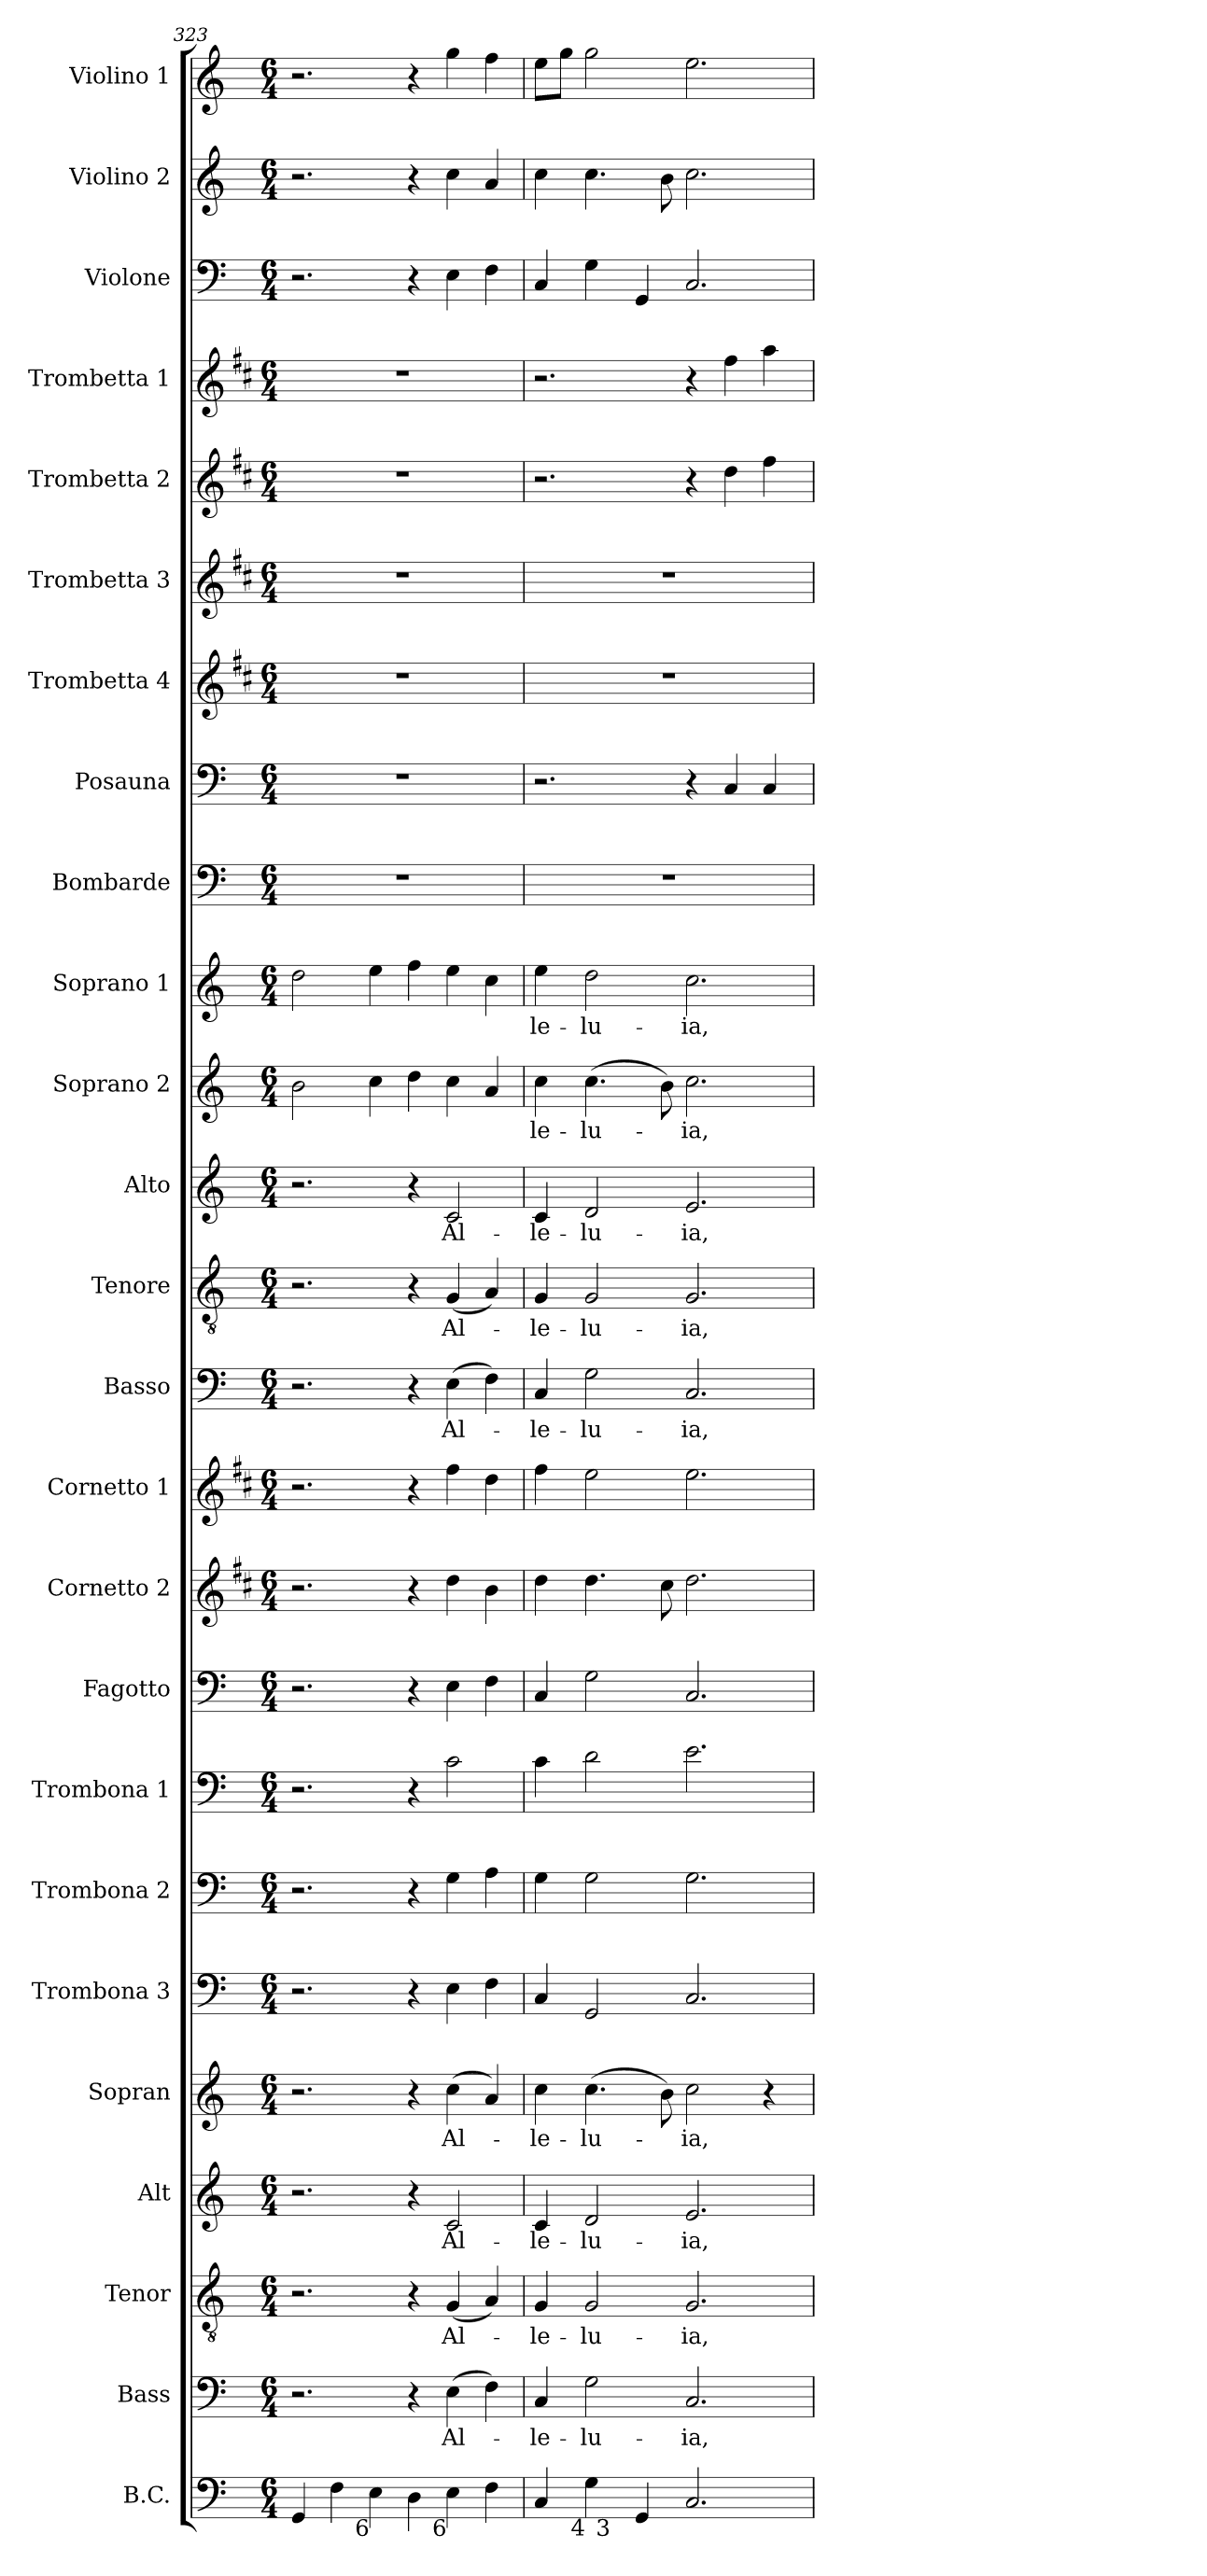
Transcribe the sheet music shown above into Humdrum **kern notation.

**kern	**kern	**text	**kern	**text	**kern	**text	**kern	**text	**kern	**kern	**kern	**kern	**kern	**kern	**kern	**text	**kern	**text	**kern	**text	**kern	**text	**kern	**text	**kern	**kern	**kern	**kern	**kern	**kern	**kern	**kern	**kern
*part25	*part24	*part24	*part23	*part23	*part22	*part22	*part21	*part21	*part20	*part19	*part18	*part17	*part16	*part15	*part14	*part14	*part13	*part13	*part12	*part12	*part11	*part11	*part10	*part10	*part9	*part8	*part7	*part6	*part5	*part4	*part3	*part2	*part1
*staff25	*staff24	*staff24	*staff23	*staff23	*staff22	*staff22	*staff21	*staff21	*staff20	*staff19	*staff18	*staff17	*staff16	*staff15	*staff14	*staff14	*staff13	*staff13	*staff12	*staff12	*staff11	*staff11	*staff10	*staff10	*staff9	*staff8	*staff7	*staff6	*staff5	*staff4	*staff3	*staff2	*staff1
*I"B.C.	*I"Bass	*	*I"Tenor	*	*I"Alt	*	*I"Sopran	*	*I"Trombona 3	*I"Trombona 2	*I"Trombona 1	*I"Fagotto	*I"Cornetto 2	*I"Cornetto 1	*I"Basso	*	*I"Tenore	*	*I"Alto	*	*I"Soprano 2	*	*I"Soprano 1	*	*I"Bombarde	*I"Posauna	*I"Trombetta 4	*I"Trombetta 3	*I"Trombetta 2	*I"Trombetta 1	*I"Violone	*I"Violino 2	*I"Violino 1
*I'B.C.	*I'B.	*	*I'T.	*	*I'A.	*	*I'S.	*	*I'Tbn. 2	*I'Tbn. 2	*I'Tbn. 1	*I'Fag.	*I'Cor. 2	*I'Cor. 1	*I'B.	*	*I'T.	*	*I'A.	*	*I'S.	*	*I'S.	*	*	*	*	*	*	*	*	*I'Vl. 2	*I'Vl. 1
*clefF4	*clefF4	*	*clefGv2	*	*clefG2	*	*clefG2	*	*clefF4	*clefF4	*clefF4	*clefF4	*clefG2	*clefG2	*clefF4	*	*clefGv2	*	*clefG2	*	*clefG2	*	*clefG2	*	*clefF4	*clefF4	*clefG2	*clefG2	*clefG2	*clefG2	*clefF4	*clefG2	*clefG2
*	*	*	*ITrd7c12	*	*	*	*	*	*	*	*	*	*ITrd1c2	*ITrd1c2	*	*	*ITrd7c12	*	*	*	*	*	*	*	*	*	*ITrd1c2	*ITrd1c2	*ITrd1c2	*ITrd1c2	*	*	*
*k[]	*k[]	*	*k[]	*	*k[]	*	*k[]	*	*k[]	*k[]	*k[]	*k[]	*k[]	*k[]	*k[]	*	*k[]	*	*k[]	*	*k[]	*	*k[]	*	*k[]	*k[]	*k[]	*k[]	*k[]	*k[]	*k[]	*k[]	*k[]
*C:	*C:	*	*C:	*	*C:	*	*C:	*	*C:	*C:	*C:	*C:	*C:	*C:	*C:	*	*C:	*	*C:	*	*C:	*	*C:	*	*C:	*C:	*C:	*C:	*C:	*C:	*C:	*C:	*C:
*M6/4	*M6/4	*	*M6/4	*	*M6/4	*	*M6/4	*	*M6/4	*M6/4	*M6/4	*M6/4	*M6/4	*M6/4	*M6/4	*	*M6/4	*	*M6/4	*	*M6/4	*	*M6/4	*	*M6/4	*M6/4	*M6/4	*M6/4	*M6/4	*M6/4	*M6/4	*M6/4	*M6/4
=323	=323	=323	=323	=323	=323	=323	=323	=323	=323	=323	=323	=323	=323	=323	=323	=323	=323	=323	=323	=323	=323	=323	=323	=323	=323	=323	=323	=323	=323	=323	=323	=323	=323
!	!	!	!	!	!	!	!	!	!	!	!	!	!	!	!	!	!	!	!	!	!	!	!	!	!LO:N:vis=1	!LO:N:vis=1	!LO:N:vis=1	!LO:N:vis=1	!LO:N:vis=1	!LO:N:vis=1	!	!	!
4GGi/	2.r	.	2.r	.	2.r	.	2.r	.	2.r	2.r	2.r	2.r	2.r	2.r	2.r	.	2.r	.	2.r	.	2bi\	.	2ddi\	.	1.r	1.r	1.r	1.r	1.r	1.r	2.r	2.r	2.r
4Fi\	.	.	.	.	.	.	.	.	.	.	.	.	.	.	.	.	.	.	.	.	.	.	.	.	.	.	.	.	.	.	.	.	.
!LO:TX:b:rj:t=6	!	!	!	!	!	!	!	!	!	!	!	!	!	!	!	!	!	!	!	!	!	!	!	!	!	!	!	!	!	!	!	!	!
4Ei\	.	.	.	.	.	.	.	.	.	.	.	.	.	.	.	.	.	.	.	.	4cci\	.	4eei\	.	.	.	.	.	.	.	.	.	.
4Di\	4r	.	4r	.	4r	.	4r	.	4r	4r	4r	4r	4r	4r	4r	.	4r	.	4r	.	4ddi\	.	4ffi\	.	.	.	.	.	.	.	4r	4r	4r
!	!	!LO:LY:b:color=#000000	!	!	!	!	!	!	!	!	!	!	!	!	!	!	!	!	!	!	!	!	!	!	!	!	!	!	!	!	!	!	!
!	!	!	!	!LO:LY:b:color=#000000	!	!	!	!	!	!	!	!	!	!	!	!	!	!	!	!	!	!	!	!	!	!	!	!	!	!	!	!	!
!	!	!	!	!	!	!LO:LY:b:color=#000000	!	!	!	!	!	!	!	!	!	!	!	!	!	!	!	!	!	!	!	!	!	!	!	!	!	!	!
!	!	!	!	!	!	!	!	!LO:LY:b:color=#000000	!	!	!	!	!	!	!	!	!	!	!	!	!	!	!	!	!	!	!	!	!	!	!	!	!
!	!	!	!	!	!	!	!	!	!	!	!	!	!	!	!	!LO:LY:b:color=#000000	!	!	!	!	!	!	!	!	!	!	!	!	!	!	!	!	!
!	!	!	!	!	!	!	!	!	!	!	!	!	!	!	!	!	!	!LO:LY:b:color=#000000	!	!	!	!	!	!	!	!	!	!	!	!	!	!	!
!LO:TX:b:rj:t=6	!	!	!	!	!	!	!	!	!	!	!	!	!	!	!	!	!	!	!	!	!	!	!	!	!	!	!	!	!	!	!	!	!
!	!	!	!	!	!	!	!	!	!	!	!	!	!	!	!	!	!	!	!	!LO:LY:b:color=#000000	!	!	!	!	!	!	!	!	!	!	!	!	!
4Ei\	(4Ei\	Al-	(4GGi/	Al-	2ci/	Al-	(4cci\	Al-	4Ei\	4Gi\	2ci\	4Ei\	4cci\	4eei\	(4Ei\	Al-	(4GGi/	Al-	2ci/	Al-	4cci\	.	4eei\	.	.	.	.	.	.	.	4Ei\	4cci\	4ggi\
4Fi\	4Fi\)	.	4AAi/)	.	.	.	4ai/)	.	4Fi\	4Ai\	.	4Fi\	4ai\	4cci\	4Fi\)	.	4AAi/)	.	.	.	4ai/	.	4cci\	.	.	.	.	.	.	.	4Fi\	4ai/	4ffi\
=324	=324	=324	=324	=324	=324	=324	=324	=324	=324	=324	=324	=324	=324	=324	=324	=324	=324	=324	=324	=324	=324	=324	=324	=324	=324	=324	=324	=324	=324	=324	=324	=324	=324
!	!	!LO:LY:b:color=#000000	!	!	!	!	!	!	!	!	!	!	!	!	!	!	!	!	!	!	!	!	!	!	!	!	!	!	!	!	!	!	!
!	!	!	!	!LO:LY:b:color=#000000	!	!	!	!	!	!	!	!	!	!	!	!	!	!	!	!	!	!	!	!	!	!	!	!	!	!	!	!	!
!	!	!	!	!	!	!LO:LY:b:color=#000000	!	!	!	!	!	!	!	!	!	!	!	!	!	!	!	!	!	!	!	!	!	!	!	!	!	!	!
!	!	!	!	!	!	!	!	!LO:LY:b:color=#000000	!	!	!	!	!	!	!	!	!	!	!	!	!	!	!	!	!	!	!	!	!	!	!	!	!
!	!	!	!	!	!	!	!	!	!	!	!	!	!	!	!	!LO:LY:b:color=#000000	!	!	!	!	!	!	!	!	!	!	!	!	!	!	!	!	!
!	!	!	!	!	!	!	!	!	!	!	!	!	!	!	!	!	!	!LO:LY:b:color=#000000	!	!	!	!	!	!	!	!	!	!	!	!	!	!	!
!	!	!	!	!	!	!	!	!	!	!	!	!	!	!	!	!	!	!	!	!LO:LY:b:color=#000000	!	!	!	!	!	!	!	!	!	!	!	!	!
!	!	!	!	!	!	!	!	!	!	!	!	!	!	!	!	!	!	!	!	!	!	!LO:LY:b:color=#000000	!	!	!	!	!	!	!	!	!	!	!
!	!	!	!	!	!	!	!	!	!	!	!	!	!	!	!	!	!	!	!	!	!	!	!	!LO:LY:b:color=#000000	!LO:N:vis=1	!	!LO:N:vis=1	!LO:N:vis=1	!	!	!	!	!
*^	*	*	*	*	*	*	*	*	*	*	*	*	*	*	*	*	*	*	*	*	*	*	*	*	*	*	*	*	*	*	*	*	*
4Ci/	4.ryy	4Ci/	-le-	4GGi/	-le-	4ci/	-le-	4cci\	-le-	4Ci/	4Gi\	4ci\	4Ci/	4cci\	4eei\	4Ci/	-le-	4GGi/	-le-	4ci/	-le-	4cci\	-le-	4eei\	-le-	1.r	2.r	1.r	1.r	2.r	2.r	4Ci/	4cci\	8eei\L
.	.	.	.	.	.	.	.	.	.	.	.	.	.	.	.	.	.	.	.	.	.	.	.	.	.	.	.	.	.	.	.	.	.	8ggi\J
!	!	!	!LO:LY:b:color=#000000	!	!	!	!	!	!	!	!	!	!	!	!	!	!	!	!	!	!	!	!	!	!	!	!	!	!	!	!	!	!	!
!	!	!	!	!	!LO:LY:b:color=#000000	!	!	!	!	!	!	!	!	!	!	!	!	!	!	!	!	!	!	!	!	!	!	!	!	!	!	!	!	!
!	!	!	!	!	!	!	!LO:LY:b:color=#000000	!	!	!	!	!	!	!	!	!	!	!	!	!	!	!	!	!	!	!	!	!	!	!	!	!	!	!
!	!	!	!	!	!	!	!	!	!LO:LY:b:color=#000000	!	!	!	!	!	!	!	!	!	!	!	!	!	!	!	!	!	!	!	!	!	!	!	!	!
!	!	!	!	!	!	!	!	!	!	!	!	!	!	!	!	!	!LO:LY:b:color=#000000	!	!	!	!	!	!	!	!	!	!	!	!	!	!	!	!	!
!	!	!	!	!	!	!	!	!	!	!	!	!	!	!	!	!	!	!	!LO:LY:b:color=#000000	!	!	!	!	!	!	!	!	!	!	!	!	!	!	!
!	!	!	!	!	!	!	!	!	!	!	!	!	!	!	!	!	!	!	!	!	!LO:LY:b:color=#000000	!	!	!	!	!	!	!	!	!	!	!	!	!
!	!	!	!	!	!	!	!	!	!	!	!	!	!	!	!	!	!	!	!	!	!	!	!LO:LY:b:color=#000000	!	!	!	!	!	!	!	!	!	!	!
!LO:TX:b:rj:t=4	!	!	!	!	!	!	!	!	!	!	!	!	!	!	!	!	!	!	!	!	!	!	!	!	!	!	!	!	!	!	!	!	!	!
!	!	!	!	!	!	!	!	!	!	!	!	!	!	!	!	!	!	!	!	!	!	!	!	!	!LO:LY:b:color=#000000	!	!	!	!	!	!	!	!	!
4Gi\	.	2Gi\	-lu-	2GGi/	-lu-	2di/	-lu-	(4.cci\	-lu-	2GGi/	2Gi\	2di\	2Gi\	4.cci\	2ddi\	2Gi\	-lu-	2GGi/	-lu-	2di/	-lu-	(4.cci\	-lu-	2ddi\	-lu-	.	.	.	.	.	.	4Gi\	4.cci\	2ggi\
!	!LO:TX:b:rj:t=3	!	!	!	!	!	!	!	!	!	!	!	!	!	!	!	!	!	!	!	!	!	!	!	!	!	!	!	!	!	!	!	!	!
.	1ryy	.	.	.	.	.	.	.	.	.	.	.	.	.	.	.	.	.	.	.	.	.	.	.	.	.	.	.	.	.	.	.	.	.
4GGi/	.	.	.	.	.	.	.	.	.	.	.	.	.	.	.	.	.	.	.	.	.	.	.	.	.	.	.	.	.	.	.	4GGi/	.	.
.	.	.	.	.	.	.	.	8bi\)	.	.	.	.	.	8bi\	.	.	.	.	.	.	.	8bi\)	.	.	.	.	.	.	.	.	.	.	8bi\	.
!	!	!	!LO:LY:b:color=#000000	!	!	!	!	!	!	!	!	!	!	!	!	!	!	!	!	!	!	!	!	!	!	!	!	!	!	!	!	!	!	!
!	!	!	!	!	!LO:LY:b:color=#000000	!	!	!	!	!	!	!	!	!	!	!	!	!	!	!	!	!	!	!	!	!	!	!	!	!	!	!	!	!
!	!	!	!	!	!	!	!LO:LY:b:color=#000000	!	!	!	!	!	!	!	!	!	!	!	!	!	!	!	!	!	!	!	!	!	!	!	!	!	!	!
!	!	!	!	!	!	!	!	!	!LO:LY:b:color=#000000	!	!	!	!	!	!	!	!	!	!	!	!	!	!	!	!	!	!	!	!	!	!	!	!	!
!	!	!	!	!	!	!	!	!	!	!	!	!	!	!	!	!	!LO:LY:b:color=#000000	!	!	!	!	!	!	!	!	!	!	!	!	!	!	!	!	!
!	!	!	!	!	!	!	!	!	!	!	!	!	!	!	!	!	!	!	!LO:LY:b:color=#000000	!	!	!	!	!	!	!	!	!	!	!	!	!	!	!
!	!	!	!	!	!	!	!	!	!	!	!	!	!	!	!	!	!	!	!	!	!LO:LY:b:color=#000000	!	!	!	!	!	!	!	!	!	!	!	!	!
!	!	!	!	!	!	!	!	!	!	!	!	!	!	!	!	!	!	!	!	!	!	!	!LO:LY:b:color=#000000	!	!	!	!	!	!	!	!	!	!	!
!	!	!	!	!	!	!	!	!	!	!	!	!	!	!	!	!	!	!	!	!	!	!	!	!	!LO:LY:b:color=#000000	!	!	!	!	!	!	!	!	!
2.Ci/	.	2.Ci/	-ia,	2.GGi/	-ia,	2.ei/	-ia,	2cci\	-ia,	2.Ci/	2.Gi\	2.ei\	2.Ci/	2.cci\	2.ddi\	2.Ci/	-ia,	2.GGi/	-ia,	2.ei/	-ia,	2.cci\	-ia,	2.cci\	-ia,	.	4r	.	.	4r	4r	2.Ci/	2.cci\	2.eei\
.	.	.	.	.	.	.	.	.	.	.	.	.	.	.	.	.	.	.	.	.	.	.	.	.	.	.	4Ci/	.	.	4cci\	4eei\	.	.	.
.	.	.	.	.	.	.	.	4r	.	.	.	.	.	.	.	.	.	.	.	.	.	.	.	.	.	.	4Ci/	.	.	4eei\	4ggi\	.	.	.
.	8ryy	.	.	.	.	.	.	.	.	.	.	.	.	.	.	.	.	.	.	.	.	.	.	.	.	.	.	.	.	.	.	.	.	.
*v	*v	*	*	*	*	*	*	*	*	*	*	*	*	*	*	*	*	*	*	*	*	*	*	*	*	*	*	*	*	*	*	*	*	*
=	=	=	=	=	=	=	=	=	=	=	=	=	=	=	=	=	=	=	=	=	=	=	=	=	=	=	=	=	=	=	=	=	=
*-	*-	*-	*-	*-	*-	*-	*-	*-	*-	*-	*-	*-	*-	*-	*-	*-	*-	*-	*-	*-	*-	*-	*-	*-	*-	*-	*-	*-	*-	*-	*-	*-	*-
